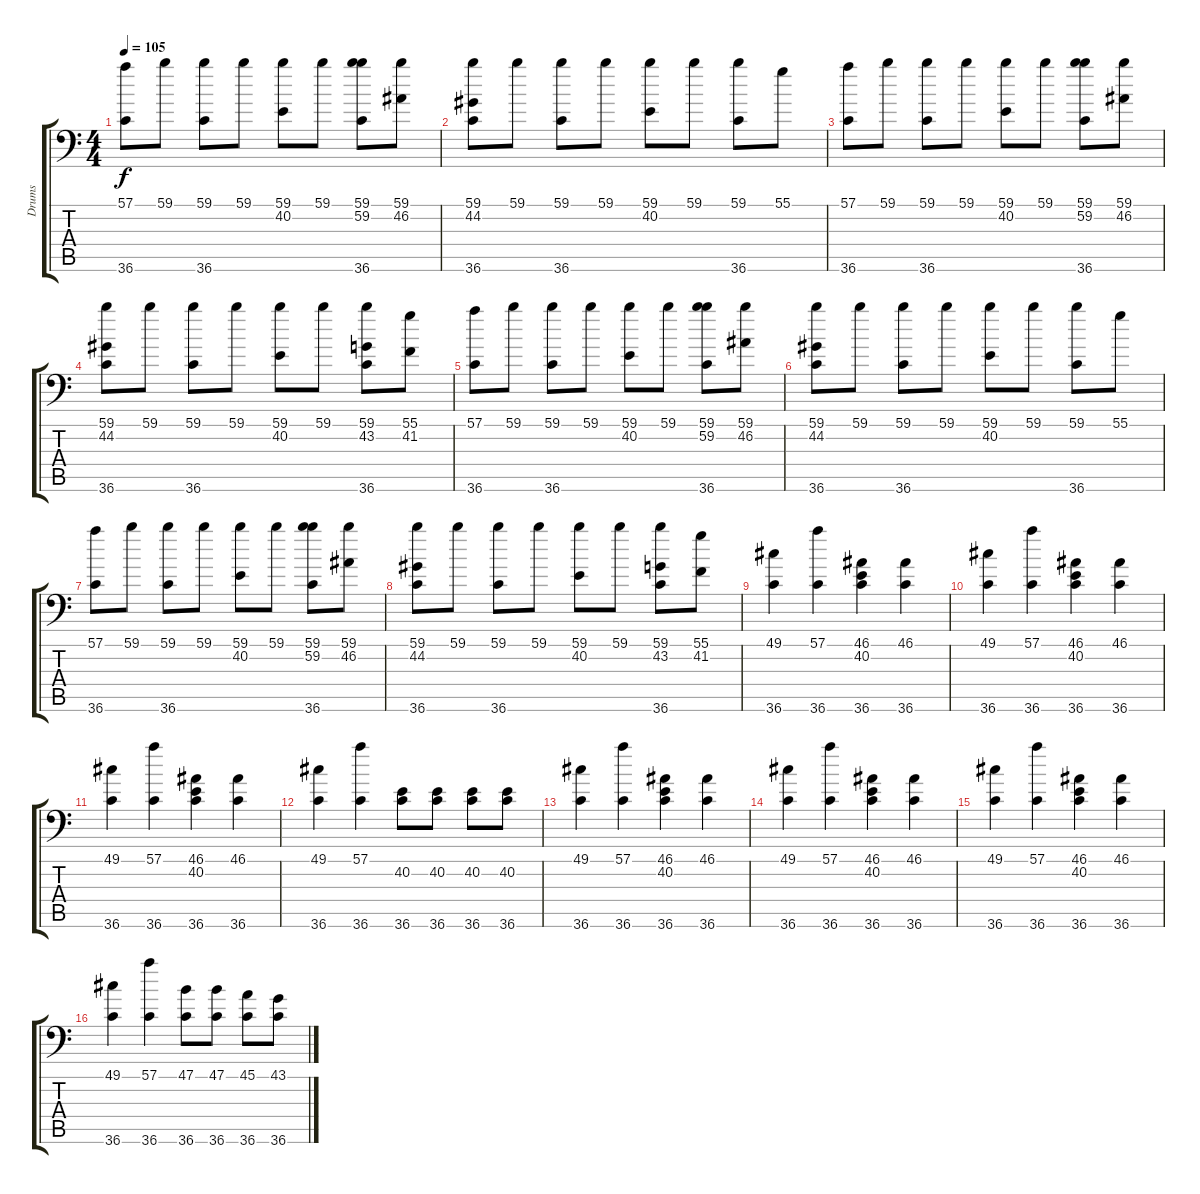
\track ("Drums" "Drums") {instrument acousticgrandpiano}
\staff {score tabs}
\tuning (C-1 C-1 C-1 C-1 C-1 C-1) {hide}
\ts (4 4)
\tempo 105
\clef f4
\ks c
(57.1 36.6).8{dy f} 59.1.8 (59.1 36.6).8 59.1.8 (59.1 40.2).8 59.1.8 (59.1 59.2 36.6).8 (59.1 46.2).8 |
(59.1 44.2 36.6).8 59.1.8 (59.1 36.6).8 59.1.8 (59.1 40.2).8 59.1.8 (59.1 36.6).8 55.1.8 |
(57.1 36.6).8 59.1.8 (59.1 36.6).8 59.1.8 (59.1 40.2).8 59.1.8 (59.1 59.2 36.6).8 (59.1 46.2).8 |
(59.1 44.2 36.6).8 59.1.8 (59.1 36.6).8 59.1.8 (59.1 40.2).8 59.1.8 (59.1 43.2 36.6).8 (55.1 41.2).8 |
(57.1 36.6).8 59.1.8 (59.1 36.6).8 59.1.8 (59.1 40.2).8 59.1.8 (59.1 59.2 36.6).8 (59.1 46.2).8 |
(59.1 44.2 36.6).8 59.1.8 (59.1 36.6).8 59.1.8 (59.1 40.2).8 59.1.8 (59.1 36.6).8 55.1.8 |
(57.1 36.6).8 59.1.8 (59.1 36.6).8 59.1.8 (59.1 40.2).8 59.1.8 (59.1 59.2 36.6).8 (59.1 46.2).8 |
(59.1 44.2 36.6).8 59.1.8 (59.1 36.6).8 59.1.8 (59.1 40.2).8 59.1.8 (59.1 43.2 36.6).8 (55.1 41.2).8 |
(49.1 36.6).4 (57.1 36.6).4 (46.1 40.2 36.6).4 (46.1 36.6).4 |
(49.1 36.6).4 (57.1 36.6).4 (46.1 40.2 36.6).4 (46.1 36.6).4 |
(49.1 36.6).4 (57.1 36.6).4 (46.1 40.2 36.6).4 (46.1 36.6).4 |
(49.1 36.6).4 (57.1 36.6).4 (40.2 36.6).8 (40.2 36.6).8 (40.2 36.6).8 (40.2 36.6).8 |
(49.1 36.6).4 (57.1 36.6).4 (46.1 40.2 36.6).4 (46.1 36.6).4 |
(49.1 36.6).4 (57.1 36.6).4 (46.1 40.2 36.6).4 (46.1 36.6).4 |
(49.1 36.6).4 (57.1 36.6).4 (46.1 40.2 36.6).4 (46.1 36.6).4 |
(49.1 36.6).4 (57.1 36.6).4 (47.1 36.6).8 (47.1 36.6).8 (45.1 36.6).8 (43.1 36.6).8
